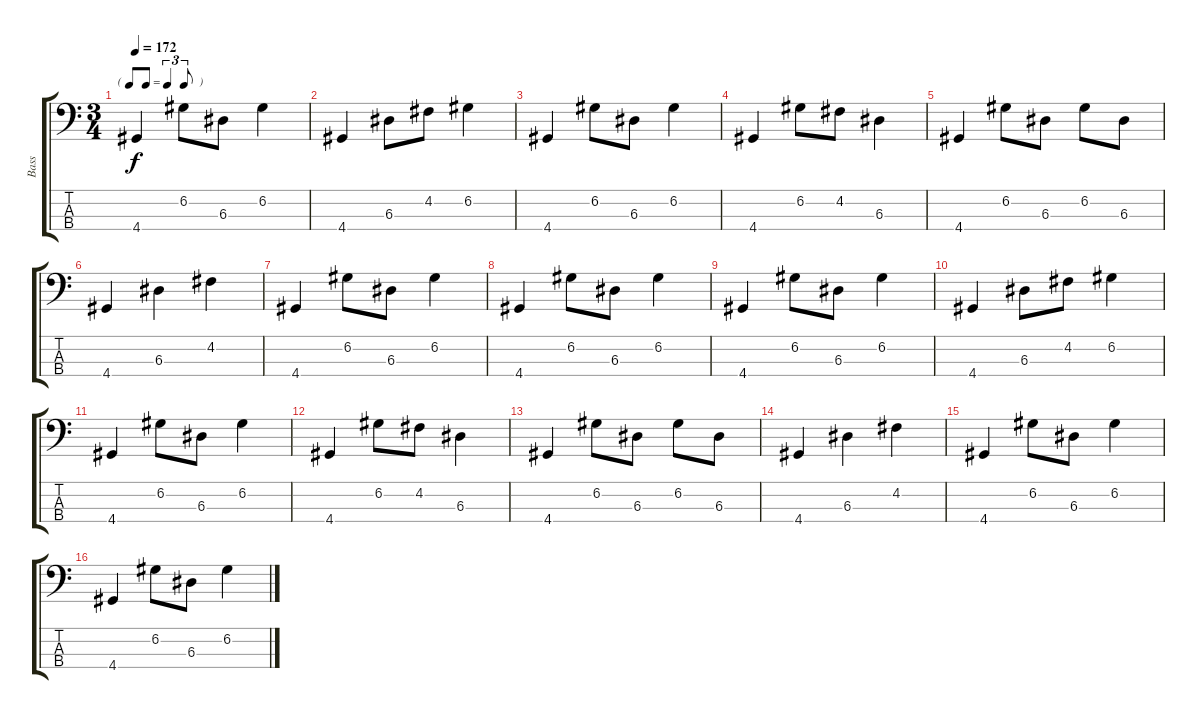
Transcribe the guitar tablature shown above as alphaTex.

\track ("Bass" "Bass") {instrument electricbassfinger}
\staff {score tabs}
\tuning (G2 D2 A1 E1) {hide}
\ts (3 4)
\tf triplet8th
\tempo 172
\clef f4
\ks c
4.4.4{dy f instrument electricbassfinger} 6.2.8 6.3.8 6.2.4 |
4.4.4 6.3.8 4.2.8 6.2.4 |
4.4.4 6.2.8 6.3.8 6.2.4 |
4.4.4 6.2.8 4.2.8 6.3.4 |
4.4.4 6.2.8 6.3.8 6.2.8 6.3.8 |
4.4.4 6.3.4 4.2.4 |
4.4.4 6.2.8 6.3.8 6.2.4 |
4.4.4 6.2.8 6.3.8 6.2.4 |
4.4.4 6.2.8 6.3.8 6.2.4 |
4.4.4 6.3.8 4.2.8 6.2.4 |
4.4.4 6.2.8 6.3.8 6.2.4 |
4.4.4 6.2.8 4.2.8 6.3.4 |
4.4.4 6.2.8 6.3.8 6.2.8 6.3.8 |
4.4.4 6.3.4 4.2.4 |
4.4.4 6.2.8 6.3.8 6.2.4 |
4.4.4 6.2.8 6.3.8 6.2.4
